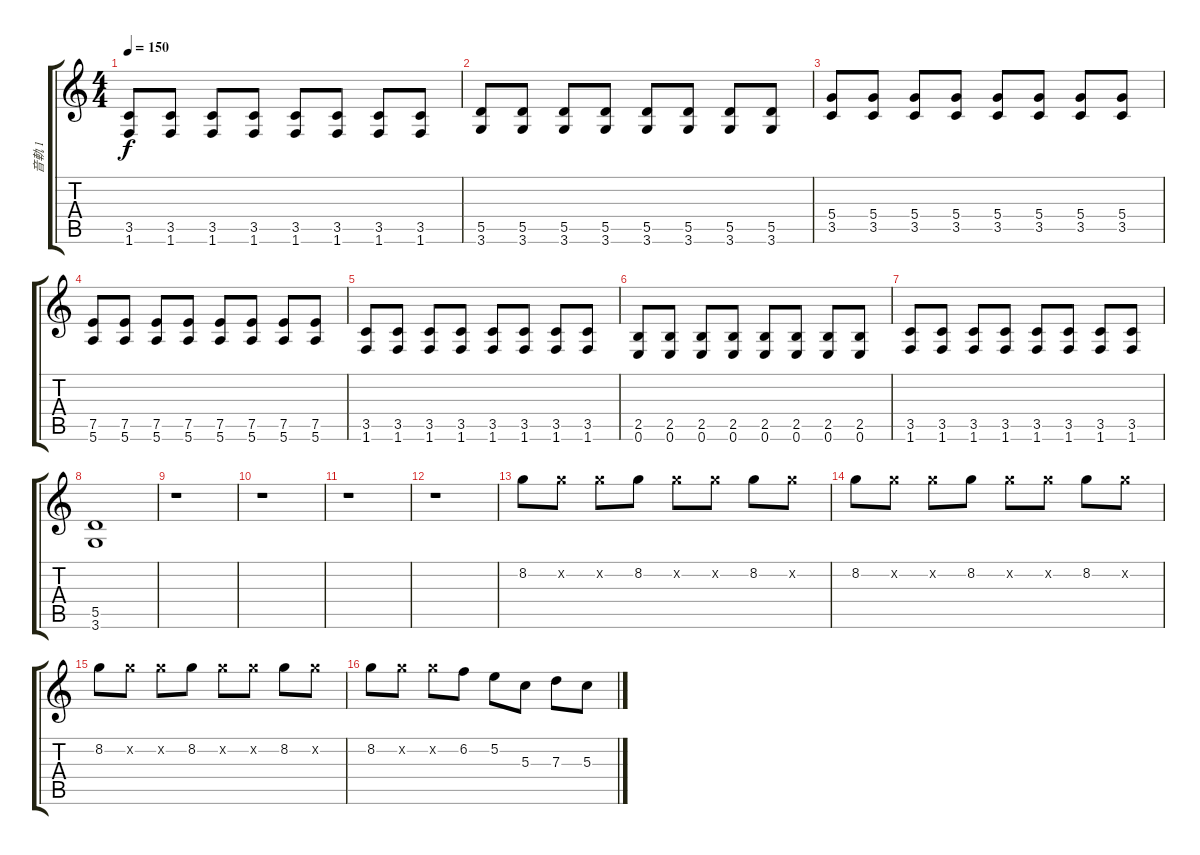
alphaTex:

\track ("音軌 1" "音軌 1") {instrument overdrivenguitar}
\staff {score tabs}
\tuning (E4 B3 G3 D3 A2 E2) {hide}
\ts (4 4)
\tempo 150
\clef g2
\ks c
(3.5 1.6).8{dy f} (3.5 1.6).8 (3.5 1.6).8 (3.5 1.6).8 (3.5 1.6).8 (3.5 1.6).8 (3.5 1.6).8 (3.5 1.6).8 |
(5.5 3.6).8 (5.5 3.6).8 (5.5 3.6).8 (5.5 3.6).8 (5.5 3.6).8 (5.5 3.6).8 (5.5 3.6).8 (5.5 3.6).8 |
(5.4 3.5).8 (5.4 3.5).8 (5.4 3.5).8 (5.4 3.5).8 (5.4 3.5).8 (5.4 3.5).8 (5.4 3.5).8 (5.4 3.5).8 |
(7.5 5.6).8 (7.5 5.6).8 (7.5 5.6).8 (7.5 5.6).8 (7.5 5.6).8 (7.5 5.6).8 (7.5 5.6).8 (7.5 5.6).8 |
(3.5 1.6).8 (3.5 1.6).8 (3.5 1.6).8 (3.5 1.6).8 (3.5 1.6).8 (3.5 1.6).8 (3.5 1.6).8 (3.5 1.6).8 |
(2.5 0.6).8 (2.5 0.6).8 (2.5 0.6).8 (2.5 0.6).8 (2.5 0.6).8 (2.5 0.6).8 (2.5 0.6).8 (2.5 0.6).8 |
(3.5 1.6).8 (3.5 1.6).8 (3.5 1.6).8 (3.5 1.6).8 (3.5 1.6).8 (3.5 1.6).8 (3.5 1.6).8 (3.5 1.6).8 |
(5.5 3.6).1 |
r.1 |
r.1 |
r.1 |
r.1 |
8.2.8 8.2{x}.8 8.2{x}.8 8.2.8 8.2{x}.8 8.2{x}.8 8.2.8 8.2{x}.8 |
8.2.8 8.2{x}.8 8.2{x}.8 8.2.8 8.2{x}.8 8.2{x}.8 8.2.8 8.2{x}.8 |
8.2.8 8.2{x}.8 8.2{x}.8 8.2.8 8.2{x}.8 8.2{x}.8 8.2.8 8.2{x}.8 |
8.2.8 8.2{x}.8 8.2{x}.8 6.2.8 5.2.8 5.3.8 7.3.8 5.3.8
